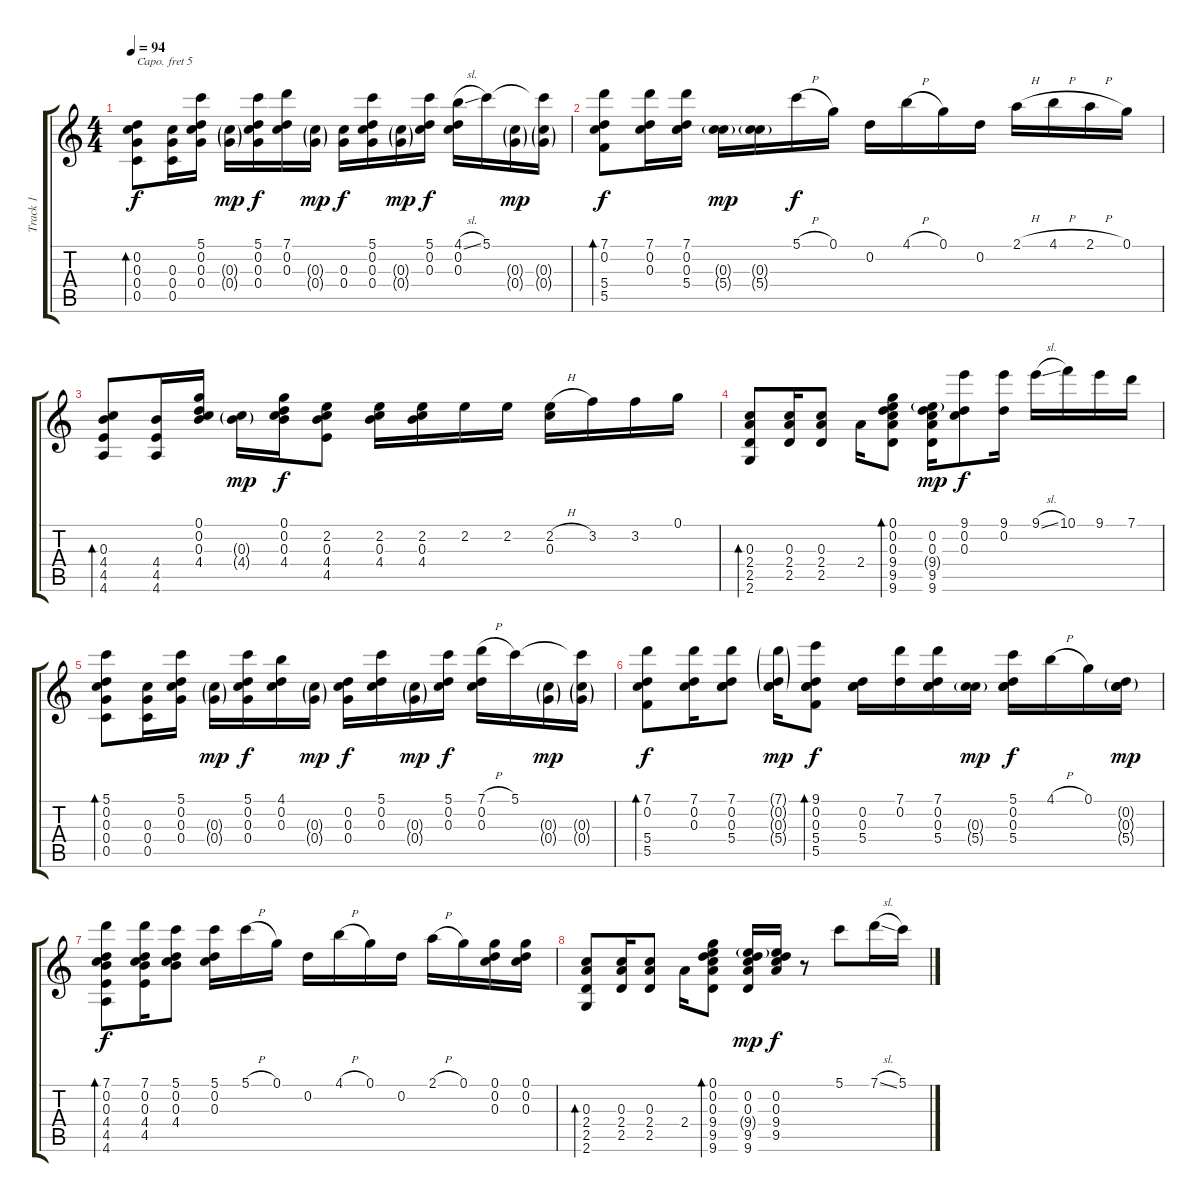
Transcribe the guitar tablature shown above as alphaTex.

\track ("Track 1" "Track 1") {instrument acousticguitarsteel}
\staff {score tabs}
\capo 5
\tuning (D4 A3 G3 D3 G2 C2) {hide}
\ts (4 4)
\tempo 94
\clef g2
\ks c
(0.2 0.3 0.4 0.5).8{bd 60 dy f} (0.3 0.4 0.5).16 (5.1 0.2 0.3 0.4).16 (0.3{g} 0.4{g}).16{dy mp} (5.1 0.2 0.3 0.4).16{dy f} (7.1 0.2 0.3).16 (0.3{g} 0.4{g}).16{dy mp} (0.3 0.4).16{dy f} (5.1 0.2 0.3 0.4).16 (0.3{g} 0.4{g}).16{dy mp} (5.1 0.2 0.3).16{dy f} (4.1{sl} 0.2 0.3).16 5.1.16 (0.3{g} 0.4{g}).16{dy mp} (5.1{t} 0.3{g} 0.4{g}).16 |
(7.1 0.2 5.4 5.5).8{bd 60 dy f} (7.1 0.2 0.3).16 (7.1 0.2 0.3 5.4).16 (0.3{g} 5.4{g}).16{dy mp} (0.3{g} 5.4{g}).16 5.1{h}.16{dy f} 0.1.16 0.2.16 4.1{h}.16 0.1.16 0.2.16 2.1{h}.16 4.1{h}.16 2.1{h}.16 0.1.16 |
(0.3 4.4 4.5 4.6).8{bd 60} (4.4 4.5 4.6).16 (0.1 0.2 0.3 4.4).16 (0.3{g} 4.4{g}).16{dy mp} (0.1 0.2 0.3 4.4).16{dy f} (2.2 0.3 4.4 4.5).8 (2.2 0.3 4.4).16 (2.2 0.3 4.4).16 2.2.16 2.2.16 (2.2{h} 0.3).16 3.2.16 3.2.16 0.1.16 |
(0.3 2.4 2.5 2.6).8{bd 60} (0.3 2.4 2.5).16 (0.3 2.4 2.5).8 2.4.16 (0.1 0.2 0.3 9.4 9.5 9.6).8{bd 60} (0.2 0.3 9.4{g} 9.5 9.6).16{dy mp} (9.1 0.2 0.3).8{dy f} (9.1 0.2).16 9.1{sl}.16 10.1.16 9.1.16 7.1.16 |
(5.1 0.2 0.3 0.4 0.5).8{bd 60} (0.3 0.4 0.5).16 (5.1 0.2 0.3 0.4).16 (0.3{g} 0.4{g}).16{dy mp} (5.1 0.2 0.3 0.4).16{dy f} (4.1 0.2 0.3).16 (0.3{g} 0.4{g}).16{dy mp} (0.2 0.3 0.4).16{dy f} (5.1 0.2 0.3).16 (0.3{g} 0.4{g}).16{dy mp} (5.1 0.2 0.3).16{dy f} (7.1{h} 0.2 0.3).16 5.1.16 (0.3{g} 0.4{g}).16{dy mp} (5.1{t} 0.3{g} 0.4{g}).16 |
(7.1 0.2 5.4 5.5).8{bd 60 dy f} (7.1 0.2 0.3).16 (7.1 0.2 0.3 5.4).8 (7.1{g} 0.2{g} 0.3{g} 5.4{g}).16{dy mp} (9.1 0.2 0.3 5.4 5.5).8{bd 60 dy f} (0.2 0.3 5.4).16 (7.1 0.2).16 (7.1 0.2 0.3 5.4).16 (0.3{g} 5.4{g}).16{dy mp} (5.1 0.2 0.3 5.4).16{dy f} 4.1{h}.16 0.1.16 (0.2{g} 0.3{g} 5.4{g}).16{dy mp} |
(7.1 0.2 0.3 4.4 4.5 4.6).8{bd 60 dy f} (7.1 0.2 0.3 4.4 4.5).16 (5.1 0.2 0.3 4.4).8 (5.1 0.2 0.3).16 5.1{h}.16 0.1.16 0.2.16 4.1{h}.16 0.1.16 0.2.16 2.1{h}.16 0.1.16 (0.1 0.2 0.3).16 (0.1 0.2 0.3).16 |
(0.3 2.4 2.5 2.6).8{bd 60} (0.3 2.4 2.5).16 (0.3 2.4 2.5).8 2.4.16 (0.1 0.2 0.3 9.4 9.5 9.6).8{bd 60} (0.2 0.3 9.4{g} 9.5 9.6).16{dy mp} (0.2 0.3 9.4 9.5).16{dy f} r.8 5.1.8 7.1{sl}.16 5.1.16
